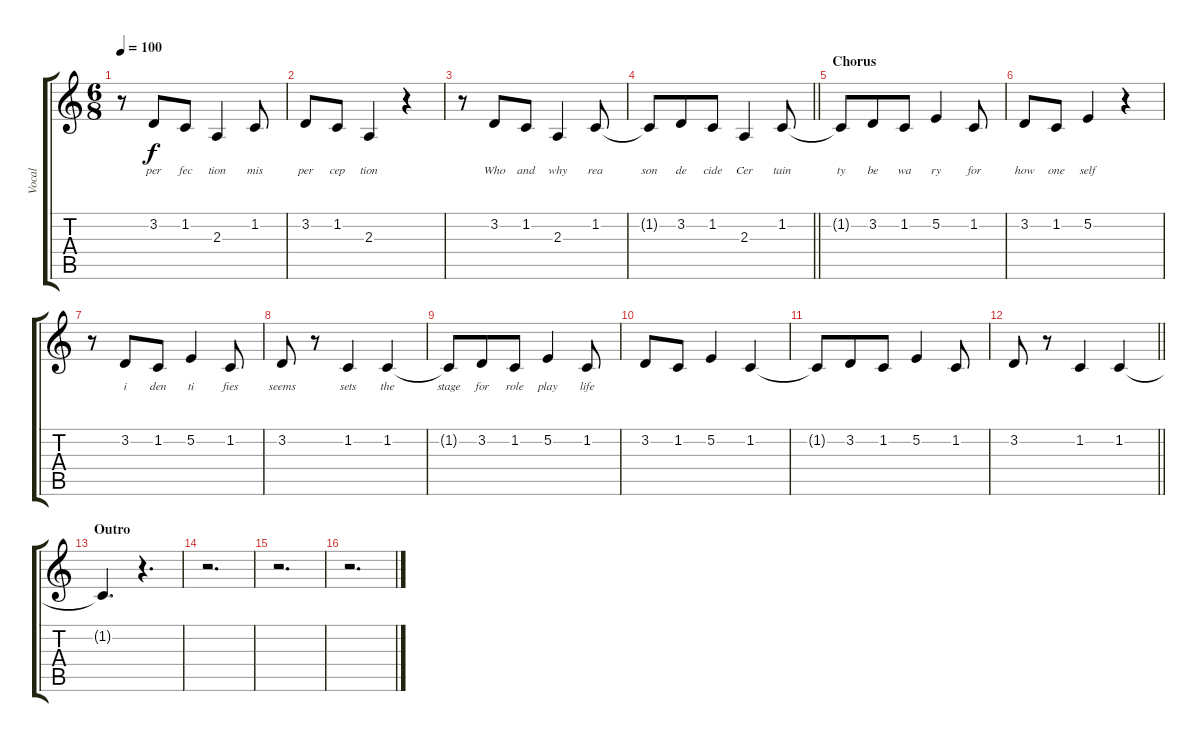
\track ("Vocal" "Vocal") {instrument acousticgrandpiano}
\staff {score tabs}
\tuning (E4 B3 G3 D3 A2 E2) {hide}
\ts (6 8)
\tempo 100
\clef g2
\ks c
r.8{dy f} 3.2.8{lyrics (0 "per") lyrics (1 "") lyrics (2 "") lyrics (3 "") lyrics (4 "")} 1.2.8{lyrics (0 "fec") lyrics (1 "") lyrics (2 "") lyrics (3 "") lyrics (4 "")} 2.3.4{lyrics (0 "tion") lyrics (1 "") lyrics (2 "") lyrics (3 "") lyrics (4 "")} 1.2.8{lyrics (0 "mis") lyrics (1 "") lyrics (2 "") lyrics (3 "") lyrics (4 "")} |
3.2.8{lyrics (0 "per") lyrics (1 "") lyrics (2 "") lyrics (3 "") lyrics (4 "")} 1.2.8{lyrics (0 "cep") lyrics (1 "") lyrics (2 "") lyrics (3 "") lyrics (4 "")} 2.3.4{lyrics (0 "tion") lyrics (1 "") lyrics (2 "") lyrics (3 "") lyrics (4 "")} r.4 |
r.8 3.2.8{lyrics (0 "Who") lyrics (1 "") lyrics (2 "") lyrics (3 "") lyrics (4 "")} 1.2.8{lyrics (0 "and") lyrics (1 "") lyrics (2 "") lyrics (3 "") lyrics (4 "")} 2.3.4{lyrics (0 "why") lyrics (1 "") lyrics (2 "") lyrics (3 "") lyrics (4 "")} 1.2.8{lyrics (0 "rea") lyrics (1 "") lyrics (2 "") lyrics (3 "") lyrics (4 "")} |
\barLineRight lightlight
1.2{t}.8{lyrics (0 "son") lyrics (1 "") lyrics (2 "") lyrics (3 "") lyrics (4 "")} 3.2.8{lyrics (0 "de") lyrics (1 "") lyrics (2 "") lyrics (3 "") lyrics (4 "")} 1.2.8{lyrics (0 "cide") lyrics (1 "") lyrics (2 "") lyrics (3 "") lyrics (4 "")} 2.3.4{lyrics (0 "Cer") lyrics (1 "") lyrics (2 "") lyrics (3 "") lyrics (4 "")} 1.2.8{lyrics (0 "tain") lyrics (1 "") lyrics (2 "") lyrics (3 "") lyrics (4 "")} |
\section ("" "Chorus")
1.2{t}.8{lyrics (0 "ty") lyrics (1 "") lyrics (2 "") lyrics (3 "") lyrics (4 "")} 3.2.8{lyrics (0 "be") lyrics (1 "") lyrics (2 "") lyrics (3 "") lyrics (4 "")} 1.2.8{lyrics (0 "wa") lyrics (1 "") lyrics (2 "") lyrics (3 "") lyrics (4 "")} 5.2.4{lyrics (0 "ry") lyrics (1 "") lyrics (2 "") lyrics (3 "") lyrics (4 "")} 1.2.8{lyrics (0 "for") lyrics (1 "") lyrics (2 "") lyrics (3 "") lyrics (4 "")} |
3.2.8{lyrics (0 "how") lyrics (1 "") lyrics (2 "") lyrics (3 "") lyrics (4 "")} 1.2.8{lyrics (0 "one") lyrics (1 "") lyrics (2 "") lyrics (3 "") lyrics (4 "")} 5.2.4{lyrics (0 "self") lyrics (1 "") lyrics (2 "") lyrics (3 "") lyrics (4 "")} r.4 |
r.8 3.2.8{lyrics (0 "i") lyrics (1 "") lyrics (2 "") lyrics (3 "") lyrics (4 "")} 1.2.8{lyrics (0 "den") lyrics (1 "") lyrics (2 "") lyrics (3 "") lyrics (4 "")} 5.2.4{lyrics (0 "ti") lyrics (1 "") lyrics (2 "") lyrics (3 "") lyrics (4 "")} 1.2.8{lyrics (0 "fies") lyrics (1 "") lyrics (2 "") lyrics (3 "") lyrics (4 "")} |
3.2.8{lyrics (0 "seems") lyrics (1 "") lyrics (2 "") lyrics (3 "") lyrics (4 "")} r.8 1.2.4{lyrics (0 "sets") lyrics (1 "") lyrics (2 "") lyrics (3 "") lyrics (4 "")} 1.2.4{lyrics (0 "the") lyrics (1 "") lyrics (2 "") lyrics (3 "") lyrics (4 "")} |
1.2{t}.8{lyrics (0 "stage") lyrics (1 "") lyrics (2 "") lyrics (3 "") lyrics (4 "")} 3.2.8{lyrics (0 "for") lyrics (1 "") lyrics (2 "") lyrics (3 "") lyrics (4 "")} 1.2.8{lyrics (0 "role") lyrics (1 "") lyrics (2 "") lyrics (3 "") lyrics (4 "")} 5.2.4{lyrics (0 "play") lyrics (1 "") lyrics (2 "") lyrics (3 "") lyrics (4 "")} 1.2.8{lyrics (0 "life") lyrics (1 "") lyrics (2 "") lyrics (3 "") lyrics (4 "")} |
3.2.8 1.2.8 5.2.4 1.2.4 |
1.2{t}.8 3.2.8 1.2.8 5.2.4 1.2.8 |
\barLineRight lightlight
3.2.8 r.8 1.2.4 1.2.4 |
\section ("" "Outro")
1.2{t}.4{d} r.4{d} |
r.2{d} |
r.2{d} |
r.2{d}
